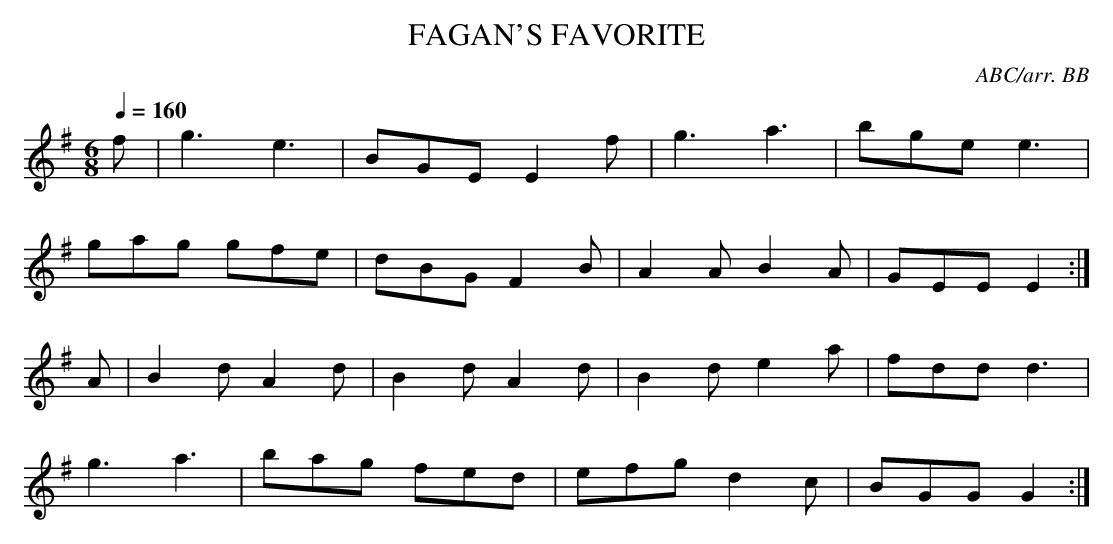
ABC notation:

X:1
T:FAGAN'S FAVORITE
C:ABC/arr. BB
Y:"with much spirit"
liberty of adding repeats to each part which are not in the source
(and of removing some eighth-note rests).
Q:1/4=160
L:1/8
M:6/8
K:Em % source key = Dm
f|g3e3|BGE E2f|g3a3|bge e3|
gag gfe|dBG F2B|A2A B2A|GEE E2 :|
A|B2d A2d|B2d A2d|B2d e2a|fdd d3|
g3 a3|bag fed|efg d2c|BGG G2 :|(%%vskip .3in
